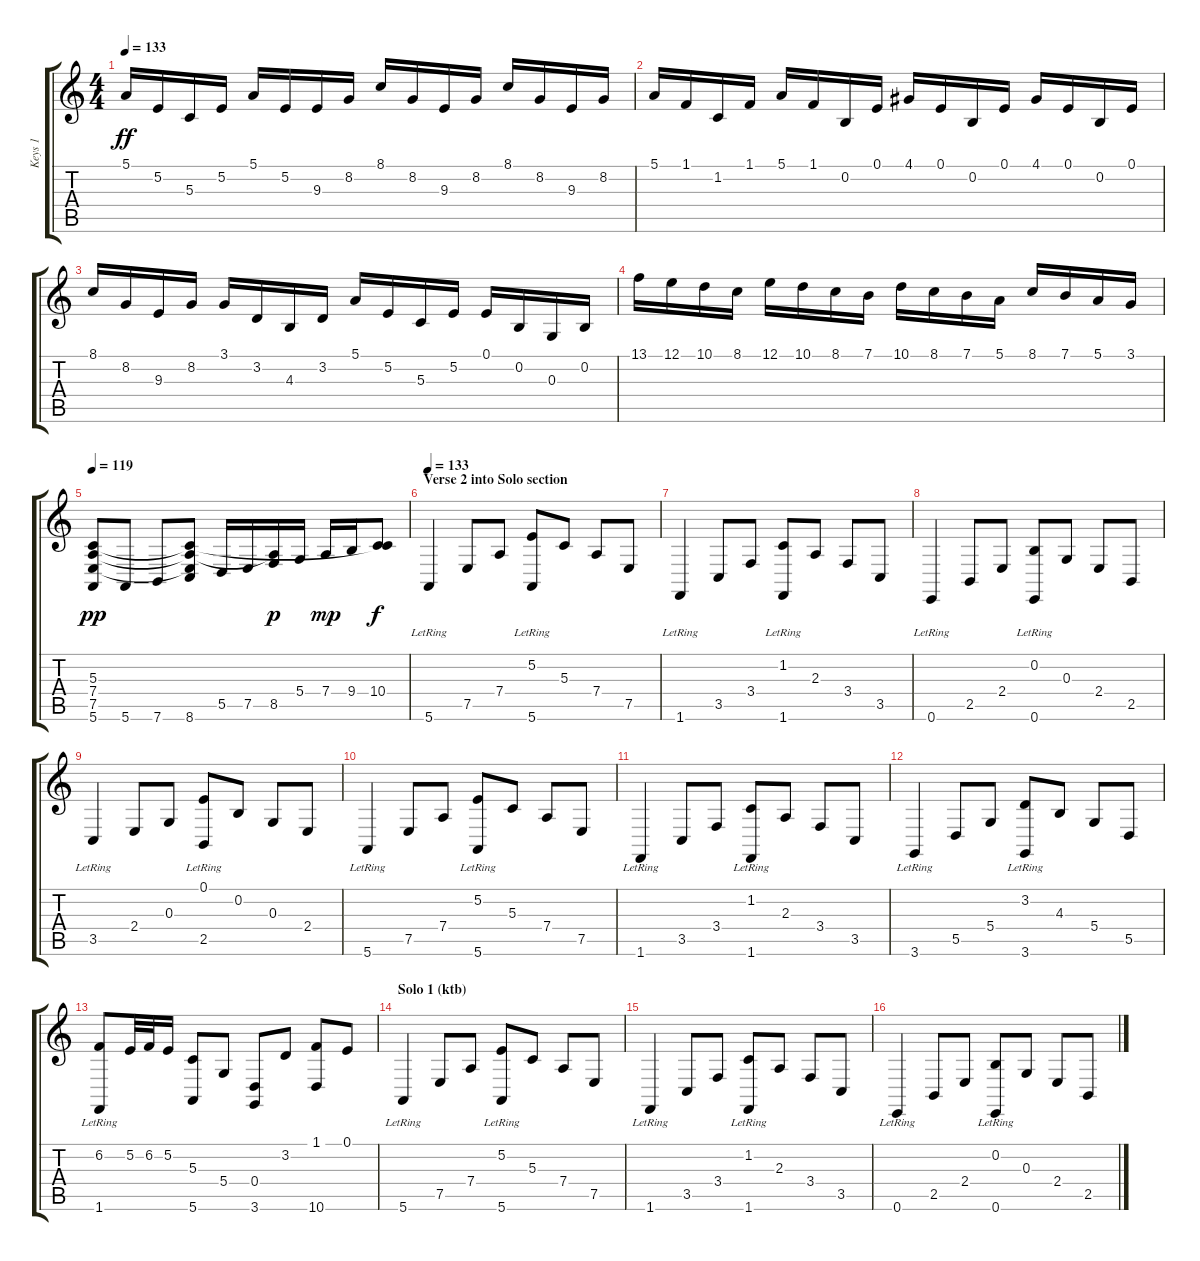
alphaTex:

\track ("Keys 1" "Keys 1") {instrument harpsichord}
\staff {score tabs}
\tuning (E4 B3 G3 D3 A2 E2) {hide}
\ts (4 4)
\tempo 133
\clef g2
\ks c
5.1.16{dy ff volume 15} 5.2.16 5.3.16 5.2.16 5.1.16 5.2.16 9.3.16 8.2.16 8.1.16 8.2.16 9.3.16 8.2.16 8.1.16 8.2.16 9.3.16 8.2.16 |
5.1.16 1.1.16 1.2.16 1.1.16 5.1.16 1.1.16 0.2.16 0.1.16 4.1.16 0.1.16 0.2.16 0.1.16 4.1.16 0.1.16 0.2.16 0.1.16 |
8.1.16 8.2.16 9.3.16 8.2.16 3.1.16 3.2.16 4.3.16 3.2.16 5.1.16 5.2.16 5.3.16 5.2.16 0.1.16 0.2.16 0.3.16 0.2.16 |
13.1.16 12.1.16 10.1.16 8.1.16 12.1.16 10.1.16 8.1.16 7.1.16 10.1.16 8.1.16 7.1.16 5.1.16 8.1.16 7.1.16 5.1.16 3.1.16 |
\tempo 119
(5.3 7.4 7.5 5.6).8{dy pp} 5.6.8 7.6.8 (5.3{t} 7.4{t} 7.5{t} 8.6).8 5.5.16 7.5.16 (7.4{t} 8.5).16{dy p} 5.4.16 7.4.16{dy mp} 9.4.16 (5.3{t} 10.4).8{dy f} |
\section ("" "Verse 2 into Solo section")
\tempo 133
5.6{lr}.4 7.5.8 7.4.8 (5.2 5.6{lr}).8 5.3.8 7.4.8 7.5.8 |
1.6{lr}.4 3.5.8 3.4.8 (1.2 1.6{lr}).8 2.3.8 3.4.8 3.5.8 |
0.6{lr}.4 2.5.8 2.4.8 (0.2 0.6{lr}).8 0.3.8 2.4.8 2.5.8 |
3.5{lr}.4 2.4.8 0.3.8 (0.1 2.5{lr}).8 0.2.8 0.3.8 2.4.8 |
5.6{lr}.4 7.5.8 7.4.8 (5.2 5.6{lr}).8 5.3.8 7.4.8 7.5.8 |
1.6{lr}.4 3.5.8 3.4.8 (1.2 1.6{lr}).8 2.3.8 3.4.8 3.5.8 |
3.6{lr}.4 5.5.8 5.4.8 (3.2 3.6{lr}).8 4.3.8 5.4.8 5.5.8 |
(6.2 1.6{lr}).8 5.2.32 6.2.32 5.2.16 (5.3 5.6).8 5.4.8 (0.4 3.6).8 3.2.8 (1.1 10.6).8 0.1.8 |
\section ("" "Solo 1 (ktb)")
5.6{lr}.4 7.5.8 7.4.8 (5.2 5.6{lr}).8 5.3.8 7.4.8 7.5.8 |
1.6{lr}.4 3.5.8 3.4.8 (1.2 1.6{lr}).8 2.3.8 3.4.8 3.5.8 |
0.6{lr}.4 2.5.8 2.4.8 (0.2 0.6{lr}).8 0.3.8 2.4.8 2.5.8
